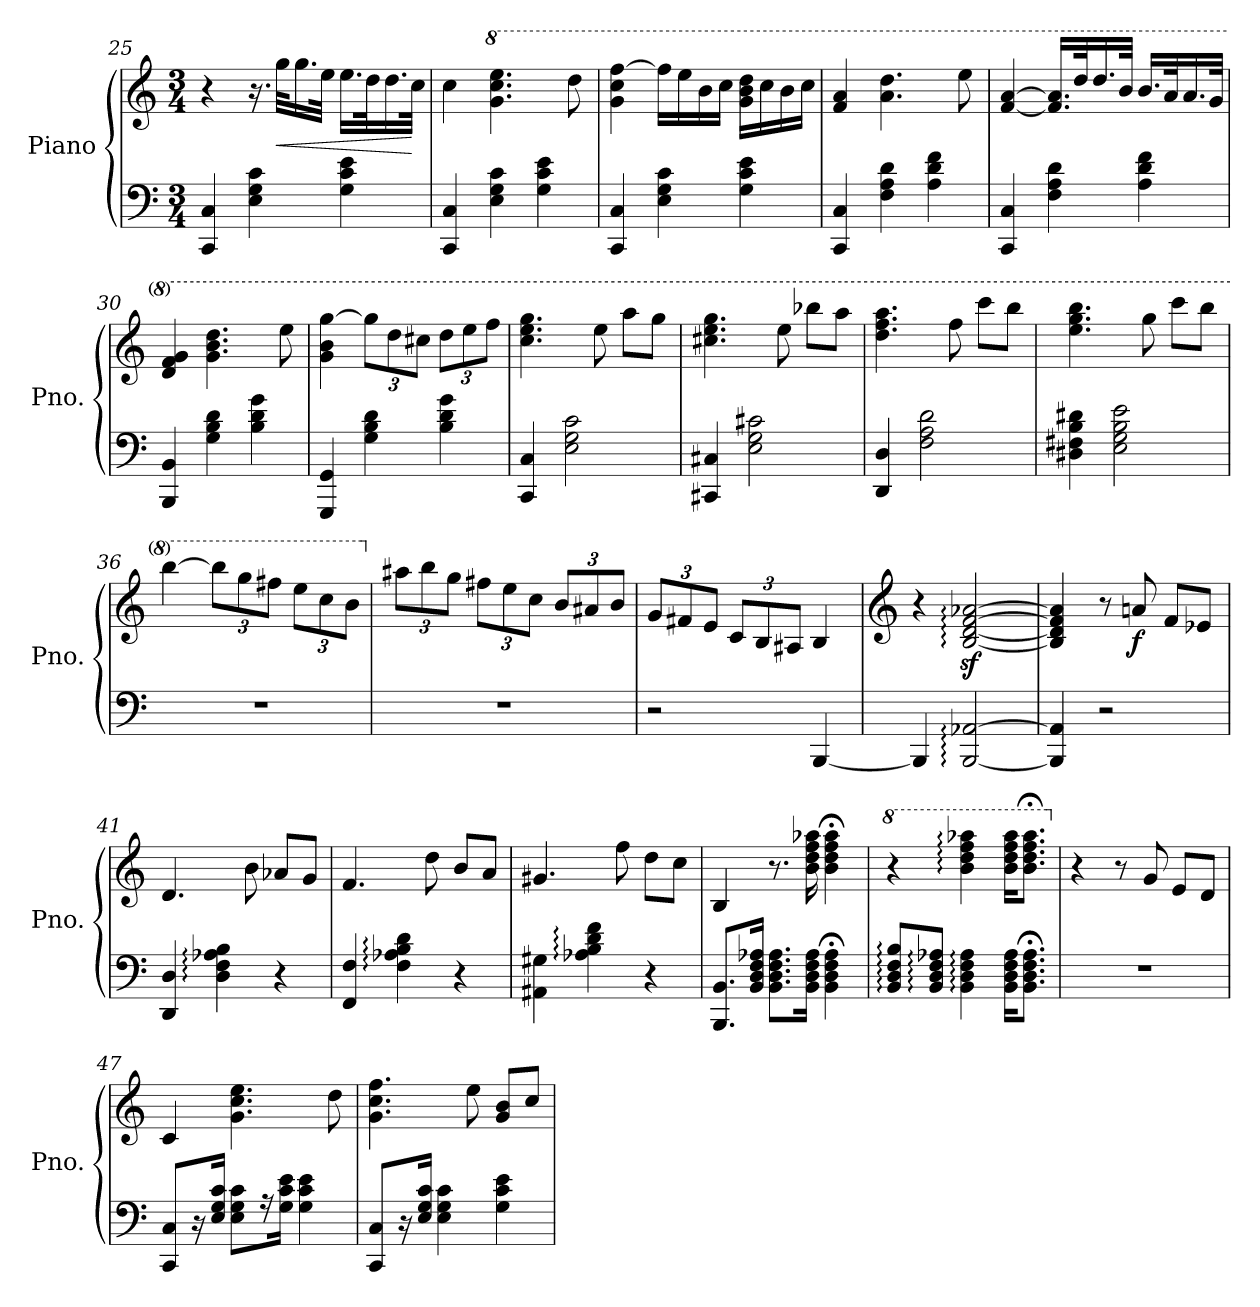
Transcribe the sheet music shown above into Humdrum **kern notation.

**kern	**kern	**dynam
*part1	*part1	*part1
*staff2	*staff1	*staff1/2
*I"Piano	*	*
*I'Pno.	*	*
*clefF4	*clefG2	*
*k[]	*k[]	*
*M3/4	*M3/4	*
=25	=25	=25
4CC/ 4C/	4r	.
4E\ 4G\ 4c\	16.r	.
!	!	!LO:HP:b
.	32gg\KLL	<
.	16.gg\	.
.	32ee\JJk	.
4G\ 4c\ 4e\	16.ee\LL	.
.	32dd\K	.
.	16.dd\	.
.	32cc\JJk	[
!!LO:LB:g=z
=26	=26	=26
4CC/ 4C/	4cc\	.
*	*8va	*
4E\ 4G\ 4c\	4.gg\ 4.ccc\ 4.eee\	.
4G\ 4c\ 4e\	.	.
.	8ddd\	.
=27	=27	=27
4CC/ 4C/	4gg\ 4ccc\ [4fff\	.
4E\ 4G\ 4c\	16fff\LL]	.
.	16eee\	.
.	16bb\	.
.	16ccc\JJ	.
4G\ 4c\ 4e\	16gg\ 16bb\ 16ddd\LL	.
.	16ccc\	.
.	16bb\	.
.	16ccc\JJ	.
=28	=28	=28
4CC/ 4C/	4ff/ 4aa/	.
4F\ 4A\ 4d\	4.aa\ 4.ddd\	.
4A\ 4d\ 4f\	.	.
.	8eee\	.
!!LO:LB:g=z
=29	=29	=29
4CC/ 4C/	[4ff/ [4aa/	.
4F\ 4A\ 4d\	16.ff/] 16.aa/]LL	.
.	32ddd/K	.
.	16.ddd/	.
.	32bb/JJk	.
4A\ 4d\ 4f\	16.bb/LL	.
.	32aa/K	.
.	16.aa/	.
.	32gg/JJk	.
=30	=30	=30
4BBB/ 4BB/	4dd/ 4ff/ 4gg/	.
4G\ 4B\ 4d\	4.gg\ 4.bb\ 4.ddd\	.
4B\ 4d\ 4g\	.	.
.	8eee\	.
=31	=31	=31
4GGG/ 4GG/	4gg\ 4bb\ [4ggg\	.
*	*Xbrackettup	*
4G\ 4B\ 4d\	12ggg\L]	.
.	12ddd\	.
.	12ccc#X\J	.
4B\ 4d\ 4g\	12ddd\L	.
.	12eee\	.
.	12fff\J	.
!!LO:LB:g=z
=32	=32	=32
4CC/ 4C/	4.ccc\ 4.eee\ 4.ggg\	.
2E\ 2G\ 2c\	.	.
.	8eee\	.
.	8aaa\L	.
.	8ggg\J	.
=33	=33	=33
4CC#X/ 4C#X/	4.ccc#X\ 4.eee\ 4.ggg\	.
2E\ 2G\ 2c#X\	.	.
.	8eee\	.
.	8bbb-X\L	.
.	8aaa\J	.
=34	=34	=34
4DD/ 4D/	4.ddd\ 4.fff\ 4.aaa\	.
2F\ 2A\ 2d\	.	.
.	8fff\	.
.	8cccc\L	.
.	8bbb\J	.
=35	=35	=35
4D#X\ 4F#X\ 4B\ 4d#X\	4.eee\ 4.ggg\ 4.bbb\	.
2E\ 2G\ 2B\ 2e\	.	.
.	8ggg\	.
.	8cccc\L	.
.	8bbb\J	.
!!LO:LB:g=z
=36	=36	=36
2.r	[4bbb\	.
.	12bbb\L]	.
.	12ggg\	.
.	12fff#X\J	.
.	12eee\L	.
.	12ccc\	.
.	12bb\J	.
=37	=37	=37
*	*X8va	*
2.r	12aa#X\L	.
.	12bb\	.
.	12gg\J	.
.	12ff#X\L	.
.	12ee\	.
.	12cc\J	.
.	12b/L	.
.	12a#X/	.
.	12b/J	.
!!LO:PB:g=z
=38	=38	=38
2r	12g/L	.
.	12f#X/	.
.	12e/J	.
.	12c/L	.
.	12B/	.
.	12A#X/J	.
[4BBB/	4B/	.
=39	=39	=39
*	*clefG2	*
4BBB/]	4r	.
[2BBB/: [2AA-X/:	[2B/z<: [2d/z<: [2f/z<: [2a-X/z<:	.
=40	=40	=40
4BBB/] 4AA-/]	4B/] 4d/] 4f/] 4a-/]	.
2r	8r	.
!	!	!LO:DY:b
.	8an/	f
.	8f/L	.
.	8e-X/J	.
!!LO:LB:g=z
=41	=41	=41
4DD/ 4D/	4.d/	.
4D\: 4F\: 4A-X\: 4B\:	.	.
.	8b\	.
4r	8a-X/L	.
.	8g/J	.
=42	=42	=42
4FF/ 4F/	4.f/	.
4F\: 4A-X\: 4B\: 4d\:	.	.
.	8dd\	.
4r	8b/L	.
.	8a/J	.
=43	=43	=43
4AA#X\ 4G#X\	4.g#X/	.
4A-X\: 4B\: 4d\: 4f\:	.	.
.	8ff\	.
4r	8dd\L	.
.	8cc\J	.
!!LO:LB:g=z
=44	=44	=44
8.BBB/ 8.BB/L	4B/	.
16BB/ 16D/ 16F/ 16A-X/Jk	.	.
8.BB\ 8.D\ 8.F\ 8.A-\L	8.r	.
16BB\ 16D\ 16F\ 16A-\Jk	16b\ 16dd\ 16ff\ 16aa-X\	.
4BB\;< 4D\;< 4F\;< 4A-\;<	4b\;< 4dd\;< 4ff\;< 4aa-\;<	.
=45	=45	=45
*	*8va	*
8BB/: 8D/: 8F/: 8B/:L	4r	.
*8va	*	*
8B/: 8d/: 8f/: 8a-X/:J	.	.
4B\: 4d\: 4f\: 4a-\:	4bb\: 4ddd\: 4fff\: 4aaa-X\:	.
16B\ 16d\ 16f\ 16a-\KL	16bb\ 16ddd\ 16fff\ 16aaa-\KL	.
8.B\;< 8.d\;< 8.f\;< 8.a-\;<J	8.bb\;< 8.ddd\;< 8.fff\;< 8.aaa-\;<J	.
=46	=46	=46
*X8va	*	*
*	*X8va	*
2.r	4r	.
.	8r	.
.	8g/	.
.	8e/L	.
.	8d/J	.
!!LO:LB:g=z
=47	=47	=47
8CC/ 8C/L	4c/	.
16r	.	.
16E/ 16G/ 16c/Jk	.	.
8E\ 8G\ 8c\L	4.g\ 4.cc\ 4.ee\	.
16r	.	.
16G\ 16c\ 16e\Jk	.	.
4G\ 4c\ 4e\	.	.
.	8dd\	.
=48	=48	=48
8CC/ 8C/L	4.g\ 4.cc\ 4.ff\	.
16r	.	.
16E/ 16G/ 16c/Jk	.	.
4E\ 4G\ 4c\	.	.
.	8ee\	.
4G\ 4c\ 4e\	8g/ 8b/L	.
.	8cc/J	.
=	=	=
*-	*-	*-
